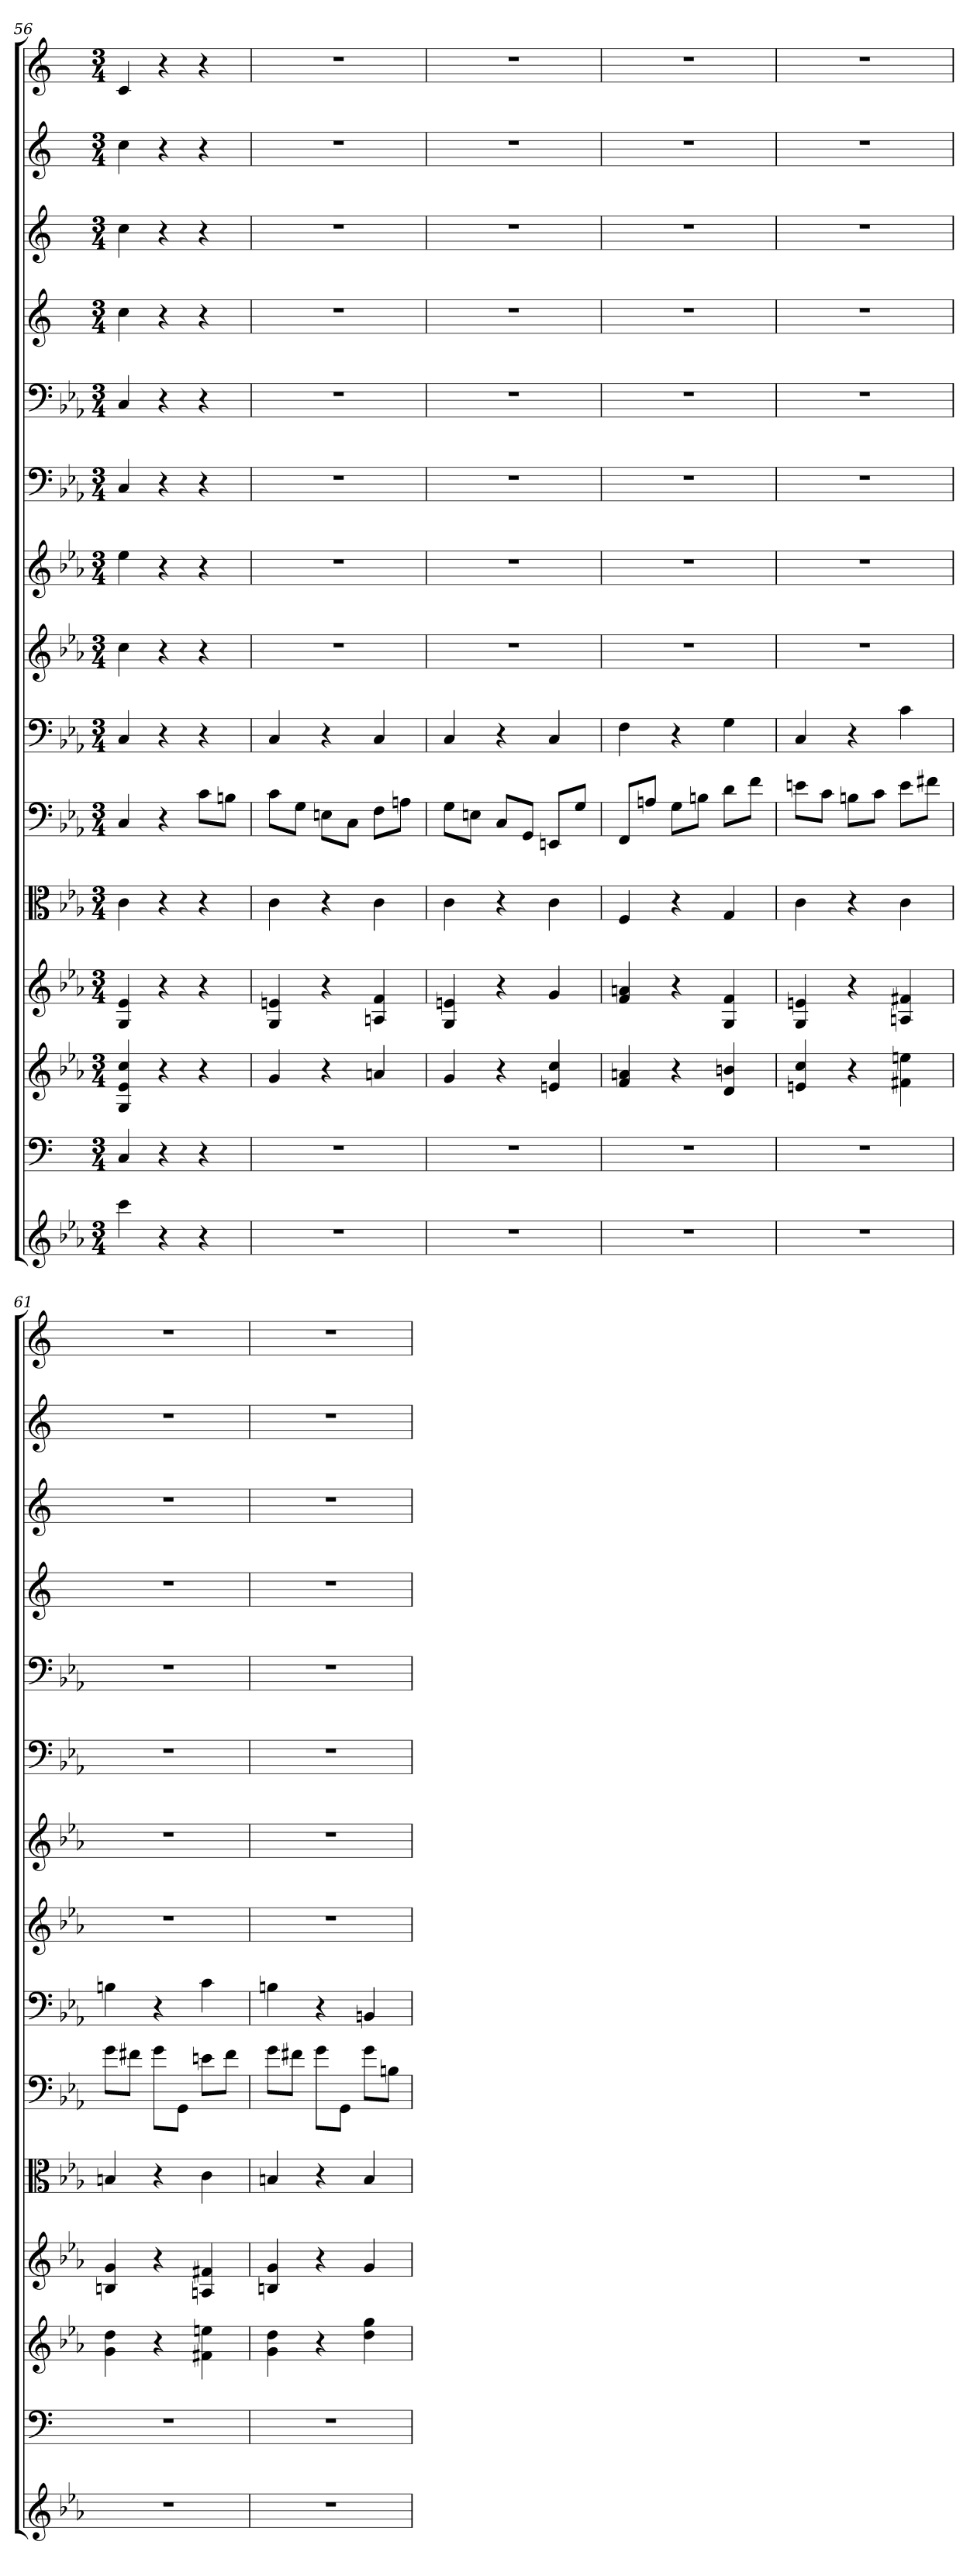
**kern	**kern	**kern	**kern	**kern	**kern	**kern	**kern	**kern	**kern	**kern	**kern	**kern	**kern	**kern
*part15	*part14	*part13	*part12	*part11	*part10	*part9	*part8	*part7	*part6	*part5	*part4	*part3	*part2	*part1
*staff15	*staff14	*staff13	*staff12	*staff11	*staff10	*staff9	*staff8	*staff7	*staff6	*staff5	*staff4	*staff3	*staff2	*staff1
*	*clefF4	*	*	*clefC3	*clefF4	*clefF4	*	*	*clefF4	*clefF4	*	*	*	*
*k[b-e-a-]	*k[]	*k[b-e-a-]	*k[b-e-a-]	*k[b-e-a-]	*k[b-e-a-]	*k[b-e-a-]	*k[b-e-a-]	*k[b-e-a-]	*k[b-e-a-]	*k[b-e-a-]	*k[]	*k[]	*k[]	*k[]
*M3/4	*M3/4	*M3/4	*M3/4	*M3/4	*M3/4	*M3/4	*M3/4	*M3/4	*M3/4	*M3/4	*M3/4	*M3/4	*M3/4	*M3/4
=56	=56	=56	=56	=56	=56	=56	=56	=56	=56	=56	=56	=56	=56	=56
4ccc	4C	4G 4e- 4cc	4G 4e-	4c	4C	4C	4cc	4ee-	4C	4C	4cc	4cc	4cc	4c
4r	4r	4r	4r	4r	4r	4r	4r	4r	4r	4r	4r	4r	4r	4r
4r	4r	4r	4r	4r	8c\L	4r	4r	4r	4r	4r	4r	4r	4r	4r
.	.	.	.	.	8Bn\J	.	.	.	.	.	.	.	.	.
=57	=57	=57	=57	=57	=57	=57	=57	=57	=57	=57	=57	=57	=57	=57
2.r	2.r	4g	4G 4en	4c	8c\L	4C	2.r	2.r	2.r	2.r	2.r	2.r	2.r	2.r
.	.	.	.	.	8G\J	.	.	.	.	.	.	.	.	.
.	.	4r	4r	4r	8En\L	4r	.	.	.	.	.	.	.	.
.	.	.	.	.	8C\J	.	.	.	.	.	.	.	.	.
.	.	4an	4An 4f	4c	8F\L	4C	.	.	.	.	.	.	.	.
.	.	.	.	.	8An\J	.	.	.	.	.	.	.	.	.
=58	=58	=58	=58	=58	=58	=58	=58	=58	=58	=58	=58	=58	=58	=58
2.r	2.r	4g	4G 4en	4c	8G\L	4C	2.r	2.r	2.r	2.r	2.r	2.r	2.r	2.r
.	.	.	.	.	8En\J	.	.	.	.	.	.	.	.	.
.	.	4r	4r	4r	8C/L	4r	.	.	.	.	.	.	.	.
.	.	.	.	.	8GG/J	.	.	.	.	.	.	.	.	.
.	.	4en 4cc	4g	4c	8EEn/L	4C	.	.	.	.	.	.	.	.
.	.	.	.	.	8G/J	.	.	.	.	.	.	.	.	.
=59	=59	=59	=59	=59	=59	=59	=59	=59	=59	=59	=59	=59	=59	=59
2.r	2.r	4f 4an	4f 4an	4F	8FF/L	4F	2.r	2.r	2.r	2.r	2.r	2.r	2.r	2.r
.	.	.	.	.	8An/J	.	.	.	.	.	.	.	.	.
.	.	4r	4r	4r	8G\L	4r	.	.	.	.	.	.	.	.
.	.	.	.	.	8Bn\J	.	.	.	.	.	.	.	.	.
.	.	4d 4bn	4G 4f	4G	8d\L	4G	.	.	.	.	.	.	.	.
.	.	.	.	.	8f\J	.	.	.	.	.	.	.	.	.
=60	=60	=60	=60	=60	=60	=60	=60	=60	=60	=60	=60	=60	=60	=60
2.r	2.r	4en 4cc	4G 4en	4c	8en\L	4C	2.r	2.r	2.r	2.r	2.r	2.r	2.r	2.r
.	.	.	.	.	8c\J	.	.	.	.	.	.	.	.	.
.	.	4r	4r	4r	8Bn\L	4r	.	.	.	.	.	.	.	.
.	.	.	.	.	8c\J	.	.	.	.	.	.	.	.	.
.	.	4f#X 4een	4An 4f#X	4c	8e\L	4c	.	.	.	.	.	.	.	.
.	.	.	.	.	8f#X\J	.	.	.	.	.	.	.	.	.
=61	=61	=61	=61	=61	=61	=61	=61	=61	=61	=61	=61	=61	=61	=61
2.r	2.r	4g 4dd	4Bn 4g	4Bn	8g\L	4Bn	2.r	2.r	2.r	2.r	2.r	2.r	2.r	2.r
.	.	.	.	.	8f#X\J	.	.	.	.	.	.	.	.	.
.	.	4r	4r	4r	8g\L	4r	.	.	.	.	.	.	.	.
.	.	.	.	.	8GG\J	.	.	.	.	.	.	.	.	.
.	.	4f#X 4een	4An 4f#X	4c	8en\L	4c	.	.	.	.	.	.	.	.
.	.	.	.	.	8f#\J	.	.	.	.	.	.	.	.	.
=62	=62	=62	=62	=62	=62	=62	=62	=62	=62	=62	=62	=62	=62	=62
2.r	2.r	4g 4dd	4Bn 4g	4Bn	8g\L	4Bn	2.r	2.r	2.r	2.r	2.r	2.r	2.r	2.r
.	.	.	.	.	8f#X\J	.	.	.	.	.	.	.	.	.
.	.	4r	4r	4r	8g\L	4r	.	.	.	.	.	.	.	.
.	.	.	.	.	8GG\J	.	.	.	.	.	.	.	.	.
.	.	4dd 4gg	4g	4B	8g\L	4BBn	.	.	.	.	.	.	.	.
.	.	.	.	.	8Bn\J	.	.	.	.	.	.	.	.	.
=	=	=	=	=	=	=	=	=	=	=	=	=	=	=
*-	*-	*-	*-	*-	*-	*-	*-	*-	*-	*-	*-	*-	*-	*-
